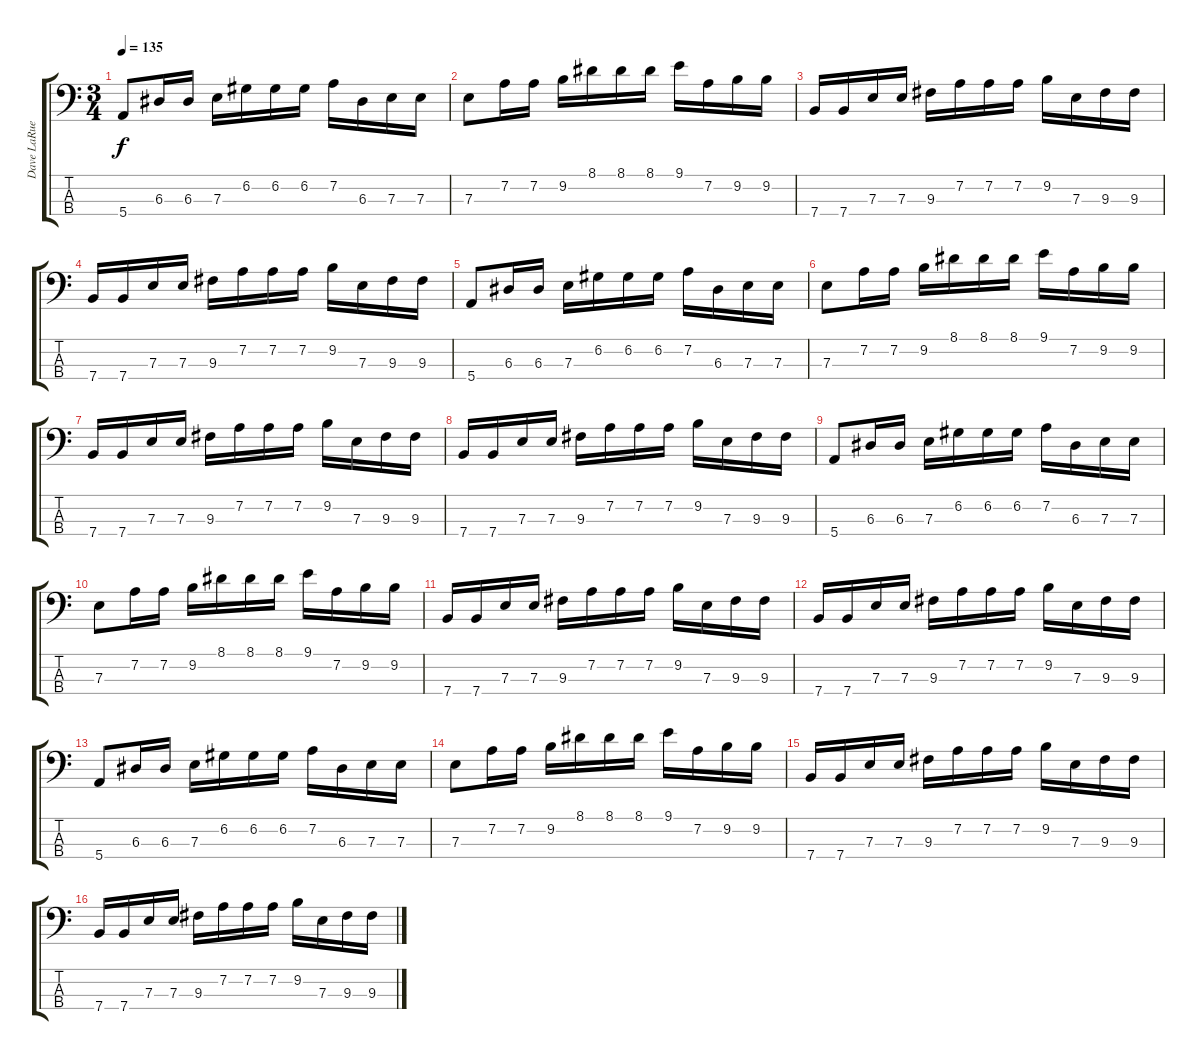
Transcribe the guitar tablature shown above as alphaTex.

\track ("Dave LaRue" "Dave LaRue") {instrument electricbasspick}
\staff {score tabs}
\tuning (G2 D2 A1 E1) {hide}
\ts (3 4)
\tempo 135
\clef f4
\ks c
5.4.8{dy f} 6.3.16 6.3.16 7.3.16 6.2.16 6.2.16 6.2.16 7.2.16 6.3.16 7.3.16 7.3.16 |
7.3.8 7.2.16 7.2.16 9.2.16 8.1.16 8.1.16 8.1.16 9.1.16 7.2.16 9.2.16 9.2.16 |
7.4.16 7.4.16 7.3.16 7.3.16 9.3.16 7.2.16 7.2.16 7.2.16 9.2.16 7.3.16 9.3.16 9.3.16 |
7.4.16 7.4.16 7.3.16 7.3.16 9.3.16 7.2.16 7.2.16 7.2.16 9.2.16 7.3.16 9.3.16 9.3.16 |
5.4.8 6.3.16 6.3.16 7.3.16 6.2.16 6.2.16 6.2.16 7.2.16 6.3.16 7.3.16 7.3.16 |
7.3.8 7.2.16 7.2.16 9.2.16 8.1.16 8.1.16 8.1.16 9.1.16 7.2.16 9.2.16 9.2.16 |
7.4.16 7.4.16 7.3.16 7.3.16 9.3.16 7.2.16 7.2.16 7.2.16 9.2.16 7.3.16 9.3.16 9.3.16 |
7.4.16 7.4.16 7.3.16 7.3.16 9.3.16 7.2.16 7.2.16 7.2.16 9.2.16 7.3.16 9.3.16 9.3.16 |
5.4.8 6.3.16 6.3.16 7.3.16 6.2.16 6.2.16 6.2.16 7.2.16 6.3.16 7.3.16 7.3.16 |
7.3.8 7.2.16 7.2.16 9.2.16 8.1.16 8.1.16 8.1.16 9.1.16 7.2.16 9.2.16 9.2.16 |
7.4.16 7.4.16 7.3.16 7.3.16 9.3.16 7.2.16 7.2.16 7.2.16 9.2.16 7.3.16 9.3.16 9.3.16 |
7.4.16 7.4.16 7.3.16 7.3.16 9.3.16 7.2.16 7.2.16 7.2.16 9.2.16 7.3.16 9.3.16 9.3.16 |
5.4.8 6.3.16 6.3.16 7.3.16 6.2.16 6.2.16 6.2.16 7.2.16 6.3.16 7.3.16 7.3.16 |
7.3.8 7.2.16 7.2.16 9.2.16 8.1.16 8.1.16 8.1.16 9.1.16 7.2.16 9.2.16 9.2.16 |
7.4.16 7.4.16 7.3.16 7.3.16 9.3.16 7.2.16 7.2.16 7.2.16 9.2.16 7.3.16 9.3.16 9.3.16 |
7.4.16 7.4.16 7.3.16 7.3.16 9.3.16 7.2.16 7.2.16 7.2.16 9.2.16 7.3.16 9.3.16 9.3.16
